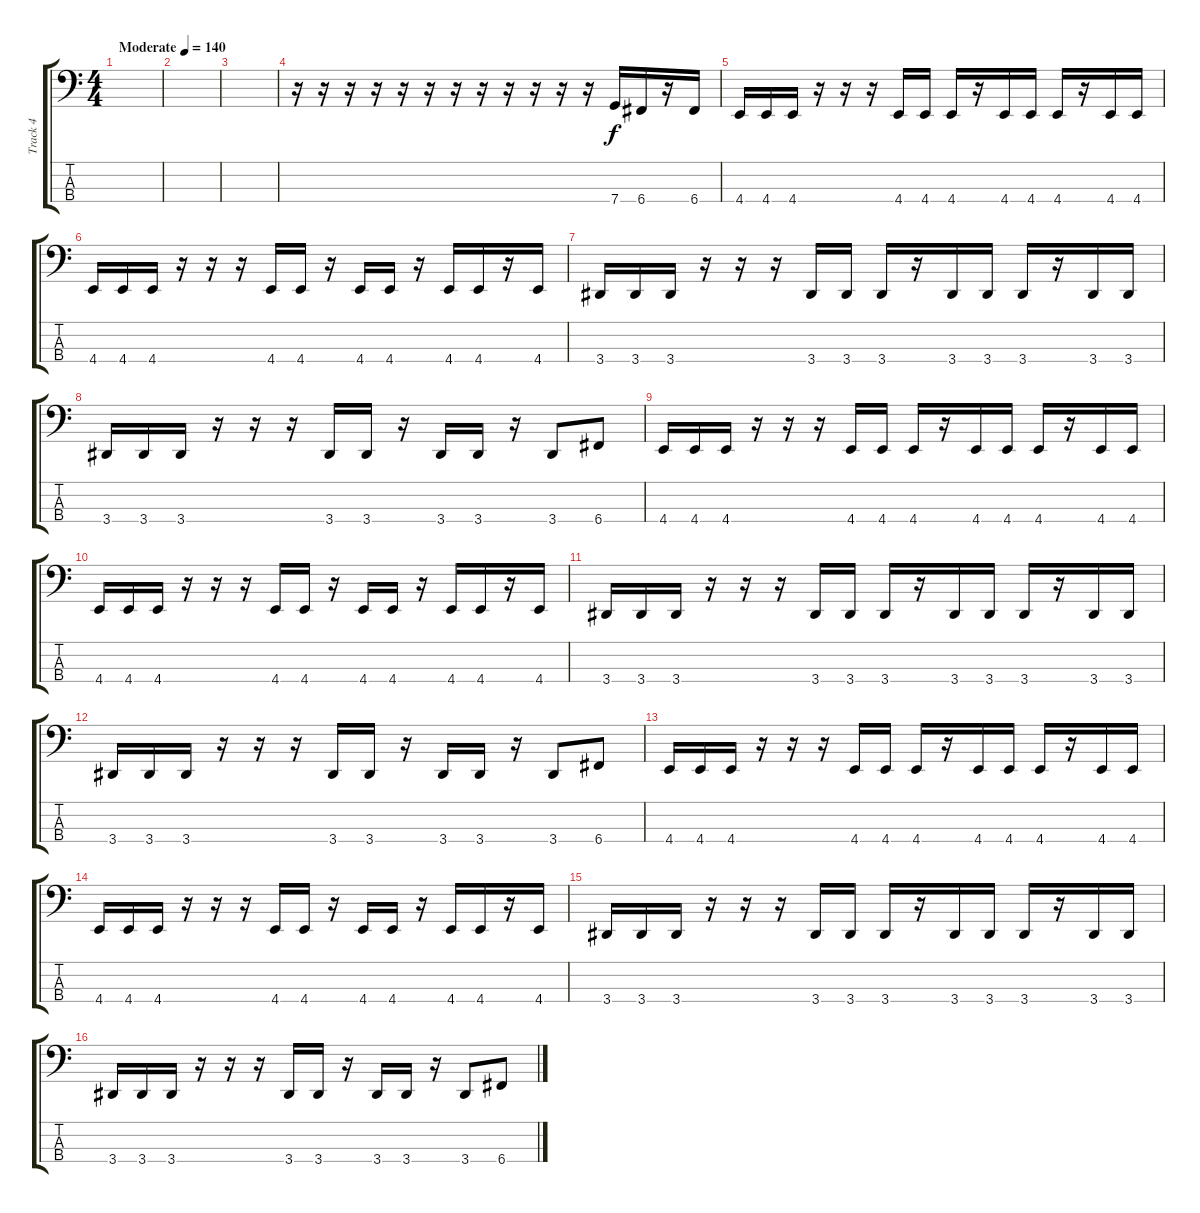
\track ("Track 4" "Track 4") {instrument electricbasspick}
\staff {score tabs}
\tuning (F2 C2 G1 C1) {hide}
\ts (4 4)
\tempo (140 "Moderate")
\clef f4
\ks c
|
|
|
r.16 r.16 r.16 r.16 r.16 r.16 r.16 r.16 r.16 r.16 r.16 r.16 7.4.16 6.4.16 r.16 6.4.16 |
4.4.16 4.4.16 4.4.16 r.16 r.16 r.16 4.4.16 4.4.16 4.4.16 r.16 4.4.16 4.4.16 4.4.16 r.16 4.4.16 4.4.16 |
4.4.16 4.4.16 4.4.16 r.16 r.16 r.16 4.4.16 4.4.16 r.16 4.4.16 4.4.16 r.16 4.4.16 4.4.16 r.16 4.4.16 |
3.4.16 3.4.16 3.4.16 r.16 r.16 r.16 3.4.16 3.4.16 3.4.16 r.16 3.4.16 3.4.16 3.4.16 r.16 3.4.16 3.4.16 |
3.4.16 3.4.16 3.4.16 r.16 r.16 r.16 3.4.16 3.4.16 r.16 3.4.16 3.4.16 r.16 3.4.8 6.4.8 |
4.4.16 4.4.16 4.4.16 r.16 r.16 r.16 4.4.16 4.4.16 4.4.16 r.16 4.4.16 4.4.16 4.4.16 r.16 4.4.16 4.4.16 |
4.4.16 4.4.16 4.4.16 r.16 r.16 r.16 4.4.16 4.4.16 r.16 4.4.16 4.4.16 r.16 4.4.16 4.4.16 r.16 4.4.16 |
3.4.16 3.4.16 3.4.16 r.16 r.16 r.16 3.4.16 3.4.16 3.4.16 r.16 3.4.16 3.4.16 3.4.16 r.16 3.4.16 3.4.16 |
3.4.16 3.4.16 3.4.16 r.16 r.16 r.16 3.4.16 3.4.16 r.16 3.4.16 3.4.16 r.16 3.4.8 6.4.8 |
4.4.16 4.4.16 4.4.16 r.16 r.16 r.16 4.4.16 4.4.16 4.4.16 r.16 4.4.16 4.4.16 4.4.16 r.16 4.4.16 4.4.16 |
4.4.16 4.4.16 4.4.16 r.16 r.16 r.16 4.4.16 4.4.16 r.16 4.4.16 4.4.16 r.16 4.4.16 4.4.16 r.16 4.4.16 |
3.4.16 3.4.16 3.4.16 r.16 r.16 r.16 3.4.16 3.4.16 3.4.16 r.16 3.4.16 3.4.16 3.4.16 r.16 3.4.16 3.4.16 |
3.4.16 3.4.16 3.4.16 r.16 r.16 r.16 3.4.16 3.4.16 r.16 3.4.16 3.4.16 r.16 3.4.8 6.4.8
